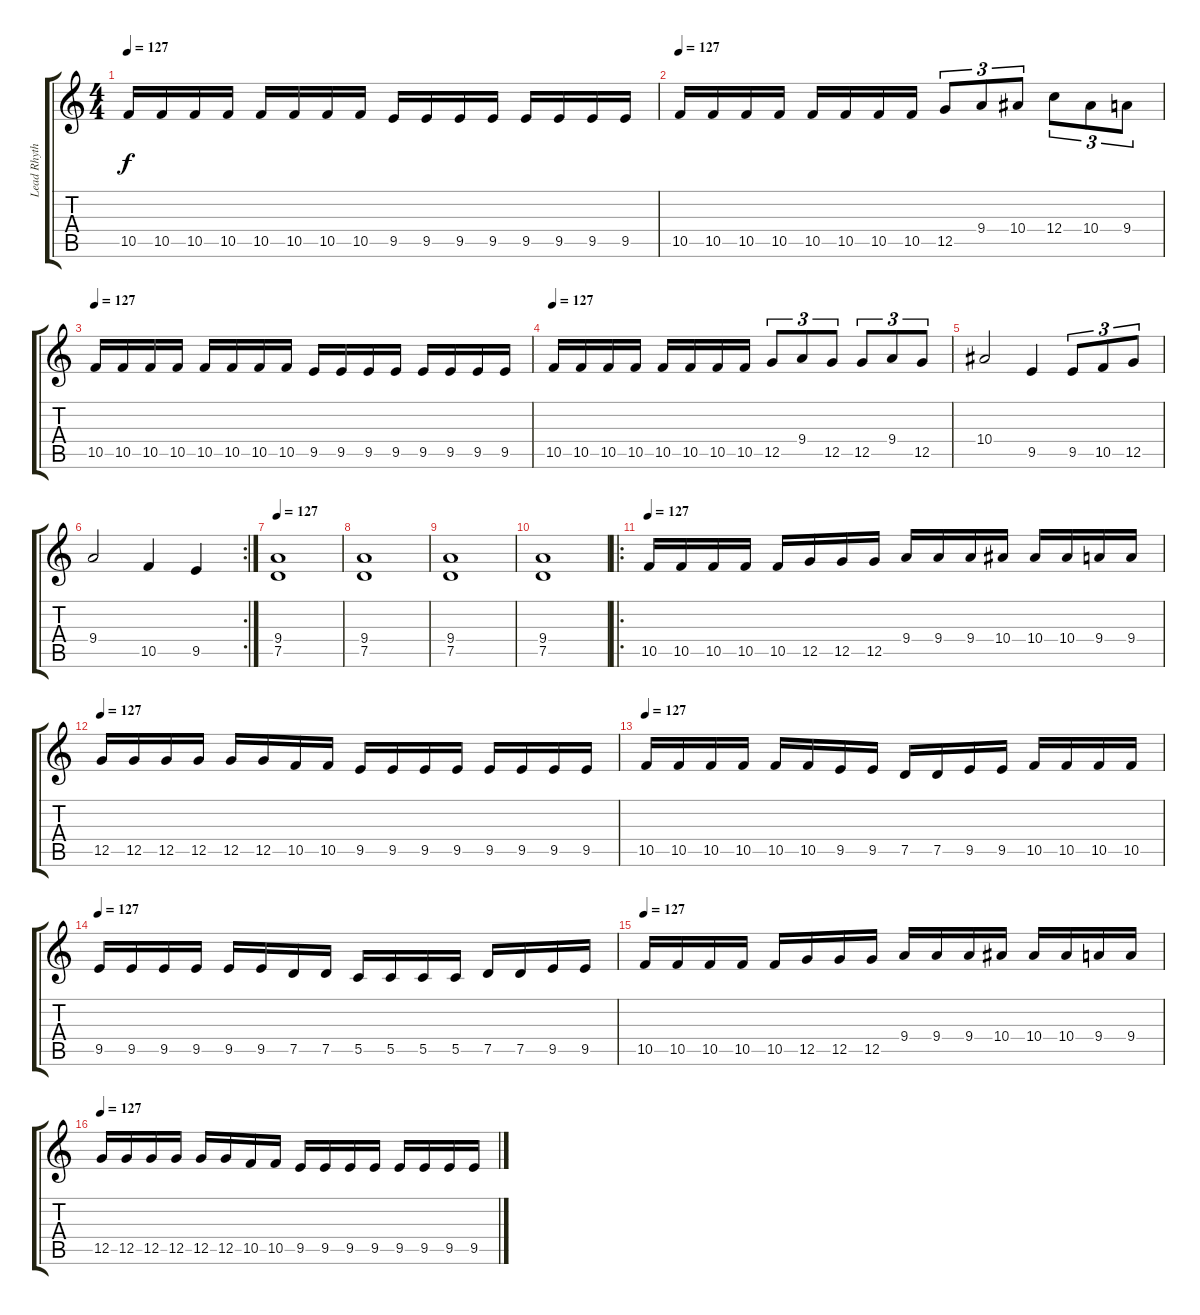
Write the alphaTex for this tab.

\track ("Lead Rhythm" "Lead Rhyth") {instrument distortionguitar}
\staff {score tabs}
\tuning (D4 A3 F3 C3 G2 D2) {hide}
\ts (4 4)
\tempo 127
\clef g2
\ks c
10.5.16{dy f} 10.5.16 10.5.16 10.5.16 10.5.16 10.5.16 10.5.16 10.5.16 9.5.16 9.5.16 9.5.16 9.5.16 9.5.16 9.5.16 9.5.16 9.5.16 |
\tempo 127
10.5.16 10.5.16 10.5.16 10.5.16 10.5.16 10.5.16 10.5.16 10.5.16 12.5.8{tu (3 2)} 9.4.8{tu (3 2)} 10.4.8{tu (3 2)} 12.4.8{tu (3 2)} 10.4.8{tu (3 2)} 9.4.8{tu (3 2)} |
\tempo 127
10.5.16 10.5.16 10.5.16 10.5.16 10.5.16 10.5.16 10.5.16 10.5.16 9.5.16 9.5.16 9.5.16 9.5.16 9.5.16 9.5.16 9.5.16 9.5.16 |
\tempo 127
10.5.16 10.5.16 10.5.16 10.5.16 10.5.16 10.5.16 10.5.16 10.5.16 12.5.8{tu (3 2)} 9.4.8{tu (3 2)} 12.5.8{tu (3 2)} 12.5.8{tu (3 2)} 9.4.8{tu (3 2)} 12.5.8{tu (3 2)} |
10.4.2 9.5.4 9.5.8{tu (3 2)} 10.5.8{tu (3 2)} 12.5.8{tu (3 2)} |
\rc 2
9.4.2 10.5.4 9.5.4 |
\tempo 127
(9.4 7.5).1 |
(9.4 7.5).1 |
(9.4 7.5).1 |
(9.4 7.5).1 |
\ro
\tempo 127
10.5.16 10.5.16 10.5.16 10.5.16 10.5.16 12.5.16 12.5.16 12.5.16 9.4.16 9.4.16 9.4.16 10.4.16 10.4.16 10.4.16 9.4.16 9.4.16 |
\tempo 127
12.5.16 12.5.16 12.5.16 12.5.16 12.5.16 12.5.16 10.5.16 10.5.16 9.5.16 9.5.16 9.5.16 9.5.16 9.5.16 9.5.16 9.5.16 9.5.16 |
\tempo 127
10.5.16 10.5.16 10.5.16 10.5.16 10.5.16 10.5.16 9.5.16 9.5.16 7.5.16 7.5.16 9.5.16 9.5.16 10.5.16 10.5.16 10.5.16 10.5.16 |
\tempo 127
9.5.16 9.5.16 9.5.16 9.5.16 9.5.16 9.5.16 7.5.16 7.5.16 5.5.16 5.5.16 5.5.16 5.5.16 7.5.16 7.5.16 9.5.16 9.5.16 |
\tempo 127
10.5.16 10.5.16 10.5.16 10.5.16 10.5.16 12.5.16 12.5.16 12.5.16 9.4.16 9.4.16 9.4.16 10.4.16 10.4.16 10.4.16 9.4.16 9.4.16 |
\tempo 127
12.5.16 12.5.16 12.5.16 12.5.16 12.5.16 12.5.16 10.5.16 10.5.16 9.5.16 9.5.16 9.5.16 9.5.16 9.5.16 9.5.16 9.5.16 9.5.16
